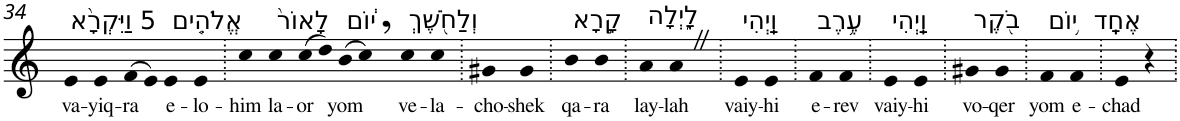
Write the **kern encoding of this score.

**kern	**text
*part1	*part1
*staff1	*staff1
*I"Piano	*
*I'Pno	*
!!LO:PB:g=z
*clefG2	*
*k[]	*
=34	=34
!LO:TX:a:t=5 וַיִּקְרָ֨א	!
!	!LO:LY:b
4e	va-
!	!LO:LY:b
4e	-yiq-
!	!LO:LY:b
(>8f	-ra
8e)	.
!LO:TX:a:t=אֱלֹהִ֤ים	!
!	!LO:LY:b
4e	e-
!	!LO:LY:b
4e	-lo-
=35.	=35.
!	!LO:LY:b
4cc	-him
!LO:TX:a:t=לָאוֹר֙	!
!	!LO:LY:b
4cc	la-
!	!LO:LY:b
(>8cc	-or
8dd)	.
!LO:TX:a:t=י֔וֹם	!
!	!LO:LY:b
(>8b	yom
8cc,)	.
!LO:TX:a:t=וְלַחֹ֖שֶׁךְ	!
!	!LO:LY:b
4cc	ve-
!	!LO:LY:b
4cc	-la-
=36.	=36.
!	!LO:LY:b
4g#X	-cho-
!	!LO:LY:b
4g#	-shek
=37.	=37.
!LO:TX:a:t=קָ֣רָא	!
!	!LO:LY:b
4b	qa-
!	!LO:LY:b
4b	-ra
=38.	=38.
!LO:TX:a:t=לָ֑יְלָה	!
!	!LO:LY:b
4a	lay-
!	!LO:LY:b
4aZ	-lah
=39.	=39.
!LO:TX:a:t=וַֽיְהִי	!
!	!LO:LY:b
4e	vaiy-
!	!LO:LY:b
4e	-hi
=40.	=40.
!LO:TX:a:t=עֶ֥רֶב	!
!	!LO:LY:b
4f	e-
!	!LO:LY:b
4f	-rev
=41.	=41.
!LO:TX:a:t=וַֽיְהִי	!
!	!LO:LY:b
4e	vaiy-
!	!LO:LY:b
4e	-hi
=42.	=42.
!LO:TX:a:t=בֹ֖קֶר	!
!	!LO:LY:b
4g#X	vo-
!	!LO:LY:b
4g#	-qer
=43.	=43.
!LO:TX:a:t=י֥וֹם	!
!	!LO:LY:b
4f	yom
!LO:TX:a:t=אֶחָֽד	!
!	!LO:LY:b
4f	e-
=44.	=44.
!	!LO:LY:b
4e	-chad
4r	.
=.	=.
*-	*-
